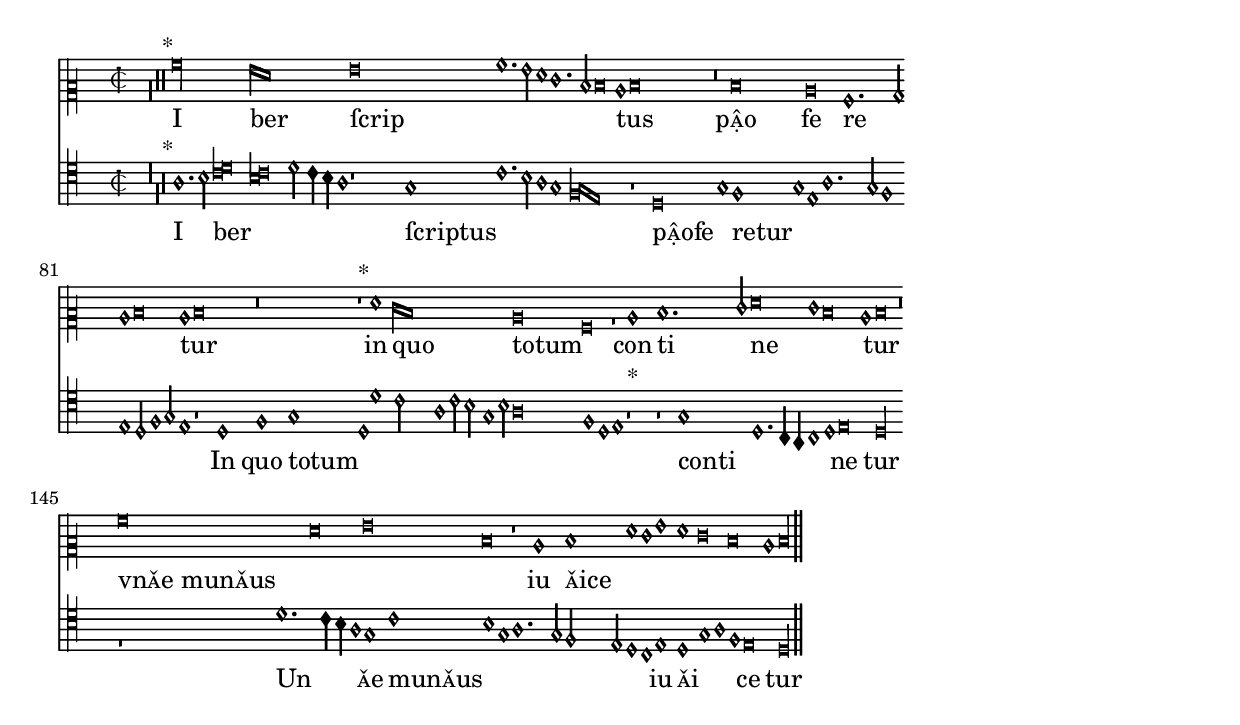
\version "2.24.3"

\version "2.24.3"

\version "2.24.3"

#(ly:add-interface
    'early-interface
    "Properties of the 'early' music grobs"
    '(prop1
      prop2
      prop3))

% start: declare early note-head properties here.

\version "2.24.3"

\include "../early-path-utilities.ly"
\include "../early-styles.ly"

% Function: ly:make-stencil expr xext yext
% expr: e.g. (list 'circle radius thickness fill)
% Stencils are device independent output expressions. They carry two pieces of information:
% A specification of how to print this object. This specification is processed by the output backends, for example ‘scm/output-ps.scm’.
% The vertical and horizontal extents of the object, given as pairs. If an extent is unspecified (or if you use empty-interval as its value), it is taken to be empty.

% ly:make-stencil
% * expr xext yext
% make-path-stencil
% * path thickness x-scale y-scale fill #:line-cap-style line-cap-style #:line-join-style line-join-style
% make-connected-path-stencil
% * pointlist thickness x-scale y-scale connect fill

#(define (early:path-notehead-square-side-simple width)
  (list (list 'l width 0)))

#(define (early:get-notehead-path style type notation properties)
  '())

#(define (early:path-notehead-square-side-complex width)
    (let ((side (list 'c   0 0   0.34 0   width 0))
        (corner (list 'c   0.5 0   0.1 -0.5  0 0)))
    (list side corner)))

#(define (early:path-notehead-square-side complex len corner-offset angle)
  (let ((side (if complex
               (early:path-notehead-square-side-complex len)
               (early:path-notehead-square-side-simple len))))
    (rotate-path side angle)))

#(define (early:notehead-quadrata x-len y-len)
  (let ((side (make-hash-table))
        (random-angle (lambda () (zero? (random 2)))))
   (hashq-set! side 'x-len x-len)
   (hashq-set! side 'y-len y-len)
   (hashq-set! side 'lengths (list x-len y-len x-len y-len))
   (hashq-set! side 'corners (list (random-angle) (random-angle) (random-angle) (random-angle)))
   (hashq-set! side 'corner-offsets (list 0.1 0.1 0.1 0.1))
   (hashq-set! side 'angles (list 0 90 180 270))
   side))

#(define (early:get-notehead-path)
   (let* ((notehead (early:notehead-quadrata 1.5 1))
          (path-notehead (append-map early:path-notehead-square-side ; len corner corner-offset
                          (hashq-ref notehead 'corners)
                          (hashq-ref notehead 'lengths)
                          (hashq-ref notehead 'corner-offsets)
                          (hashq-ref notehead 'angles))))
    path-notehead))

#(define (early:path-notehead-quadrata-random-side width)
  (early:path-notehead-square-side (zero? (random 2)) width) )

#(define (early:get-notehead-stencil grob) ; main function
  "Return early note head stencil."
  (let* ((duration-log (ly:grob-property grob 'duration-log))
          ;(stem (ly:grob-property grob 'stem))
          (style (ly:grob-property grob 'style))
          (staff-position (ly:grob-property grob 'staff-position)))
      (let* ((corner-offset 0.1)
          (side-length (- 1 (* corner-offset 2))) )
      (make-path-stencil
      (flatten-list (early:get-notehead-path))
      0.05 1 1 #f) )))

% #(define (early:get-notehead-quadrata-sides)
%   (let ((side-left (early:path-notehead-quadrata-random-side  1))
%         (side-up (early:path-notehead-quadrata-random-side  2))
%         (side-right (early:path-notehead-quadrata-random-side  1))
%         (side-down (early:path-notehead-quadrata-random-side  2)) )
%    (list '(m 0.1 0)
%          side-down
%          (rotate-path side-right 90)
%          (rotate-path side-up 180)
%          (rotate-path side-left 270))))

% #(define (early:get-notehead-stencil grob) ; main function
%   "Return early note head stencil."
%   (let* ((duration-log (ly:grob-property grob 'duration-log))
%          ;(stem (ly:grob-property grob 'stem))
%          (style (ly:grob-property grob 'style))
%          (staff-position (ly:grob-property grob 'staff-position)))
%    (let* ((corner-offset 0.1)
%           (side-length (- 1 (* corner-offset 2))) )
%     (make-path-stencil
%       (flatten-list (early:get-notehead-quadrata-sides))
%       0.05 1 1 #f) )))

#(define-public (early:note-head::print grob)
  "Create early stencil for a notehead."
  (let ((style (ly:grob-property grob 'style)))
   (if (early:has-style style)
    (early:get-notehead-stencil grob)
    (ly:note-head::print grob))))


% engravers
\version "2.24.3"

% Acknowledge music property of early:mensura-properties
% by the context

#(define (empty-completion)
  (let* ((min-log 7)  ;; neg dur-log
         (max-log -3) ;; neg dur-log
         (completions (let c ((i max-log)
                              (l '()))
                       (if (< i min-log)
                        (c (1+ i) (append l (list (cons i 0))))
                        l))))
   completions))



#(define-public (early:Mensura_engraver context)
  (let ((total-mom 0)) ;; reset each completion of maxima?
   (make-engraver
    (listeners
     ((rhythmic-event engraver event)
      (ly:context-set-property! context 'mensura
       (ly:event-property event 'early:mensura-properties))

      (let* ((dur (ly:event-property event 'duration))
             (dur-log (ly:duration-log dur))
             (mom (ly:moment-main (ly:event-property event 'length)))
             (mensural-properties (ly:event-property event 'early:mensura-properties))
             (proportion (assoc-ref mensural-properties 'proportio))
             (perfection (assoc-ref mensural-properties 'perfection))
             (completion (ly:context-property context 'mensuraCompletion))
            )

       (when (null? completion)
        (set! completion (empty-completion))
        (ly:context-set-property! context 'mensuraCompletion completion))

       (set! total-mom (+ total-mom mom))

       (newline)
       (display completion)
      )
      ;; now, check if the current level of mensura is completed.
     )
    )
)))

\version "2.24.3"

% early custom engraver
#(define-public (early:Tactus_engraver context)
  (let ((test-count 0))
   (make-engraver
    (listeners
     ((rhythmic-event engraver event)
      ;(newline)
      (set! test-count (1+ test-count))
      ;(display (ly:context-property context 'mensura))
      ;(display (ly:event-property event 'length))
      '()
      ;(newline)
      ;(display (ly:event-property event 'early:mensura-properties))
     )
     ;((time-signature-event engraver event)
     ; (display event))
    )
)))

\version "2.24.3"

#(define (pitched-rest? grob)
  (let* ((rest-event (ly:grob-property grob 'cause)))
   (not (null? (ly:event-property rest-event 'pitch)))))

#(define (bound staff-position)
  (if (even? staff-position)
   staff-position
   ((if (> 0 staff-position) 1+ 1-) staff-position)))

% early custom engraver
#(define-public (early:Rest_position_engraver context)
  (let ((last-note-position #f)
        (rests-to-be-decided '()))
   (make-engraver
    (listeners
     ((rhythmic-event engraver event)
      '()
     )
    )
    (acknowledgers
     ((rhythmic-grob-interface engraver grob source)
      (let ((cause (ly:grob-property grob 'cause)))
       ;(newline)
       ;(display (ly:context-property context 'tactusPosition))))
       '()))

     ((note-head-interface engraver grob source)
      (set! last-note-position (ly:grob-staff-position grob))
     )
     ((rest-interface engraver grob source)
      (if (pitched-rest? grob)

       '() ;; idk...think about it.

       (if last-note-position
        (ly:grob-set-property! grob 'staff-position (bound last-note-position))
        (set! rests-to-be-decided
              (append rests-to-be-decided (list grob)))
       )
      )
     )
    )
)))

% \displayMusic { c2\rest r2 }


% Context properties
#(set-object-property! 'mensura 'translation-type? alist?)
#(set-object-property! 'mensuraCompletion 'translation-type? alist?)

#(set-object-property! 'tactusLength 'translation-type? ly:moment?)
#(set-object-property! 'tactusPosition 'translation-type? ly:moment?)
#(set-object-property! 'tactusStartNow 'translation-type? boolean?)

% Check those again if they are still needed:
#(set-object-property! 'earlyBlackmensural 'translation-type? boolean?)
#(set-object-property! 'earlyColor 'translation-type? symbol?)
#(set-object-property! 'earlyHollow 'translation-type? boolean?)
#(set-object-property! 'earlyProportio 'translation-type? number-or-pair?)
#(set-object-property! 'earlyProlatio 'translation-type? symbol?)
#(set-object-property! 'earlyTempus 'translation-type? symbol?)
#(set-object-property! 'earlyModus 'translation-type? symbol?)
#(set-object-property! 'earlyMaximodus 'translation-type? symbol?)

#(set-object-property! 'earlyPerfection 'translation-type? alist?)
#(set-object-property! 'earlyPerfection 'translation-doc?
  "Alist of all possible durations and their default state if perfection is implied (perfect or imperfect)")

#(set-object-property! 'earlyPerfectAsTriplets 'translation-type? alist?)
#(set-object-property! 'earlyPerfectAsTriplets 'translation-doc?
"If notename is set to true, interpret the perfect division as triple. This is useful to reduce the effect of of duration accumulation from quicker notes (e.g. semifusae).")

#(set-object-property! 'earlyMensuraOff 'translation-type? boolean?)
#(set-object-property! 'earlyMensuraOff 'translation-doc?
"Turn off automatic duration mensural recalculation (make it default LilyPond WYSIWYG againg).")

#(define (string-or-numeric? arg)
  (or (number-or-string? arg)
      (pair? arg)))

#(set-object-property! 'earlyMensurationSign 'translation-type? string-or-numeric?)

% Grob properties
#(set-object-property! 'early:blackmensural 'backend-type? boolean?)
#(set-object-property! 'early:color 'backend-type? symbol?)
#(set-object-property! 'early:hollow 'backend-type? boolean?)
#(set-object-property! 'early:proportio 'backend-type? number-or-pair?)
#(set-object-property! 'early:prolatio 'backend-type? symbol?)
#(set-object-property! 'early:tempus 'backend-type? symbol?)

#(set-object-property! 'early:perfect-flag 'backend-type? boolean?)
#(set-object-property! 'early:altered-flag 'backend-type? boolean?)
#(set-object-property! 'early:punctum-divisionis 'backend-type? boolean?)


#(define (early:note-head::print grob)
  (ly:note-head::print grob))


\layout {

    ragged-right = ##t

    \context { \PetrucciVoice

       	\name EarlyVoice
       	\alias PetrucciVoice

        \consists #early:Mensura_engraver
        \consists #early:Tactus_engraver
        \consists #early:Rest_position_engraver
        % \remove Mensural_ligature_engraver
       	% \consists Ligature_bracket_engraver
        % \override NoteHead.style = #'tournai
        \override NoteHead.stencil = #early:note-head::print

        mensura = #'()
        mensuraCompletion = #'()
        % I need this to check if the note has completed current mensura or not.

        tactusLength = #(ly:make-moment 0 0)
        tactusPosition = #(ly:make-moment 0 0)
        tactusStartNow = ##t

        earlyBlackmensural = ##t
        earlyColor = #'white
        earlyHollow = ##f
        % earlyMaximodus = #'imperfectum
        % earlyModus = #'imperfectum
        % earlyTempus = #'imperfectum
        % earlyProlatio = #'maior
        % earlyProportio = ##f

        % earlyPerfection =
        % #'((maxima . #f)
        %    (longa . #f)
        %    (brevis . #f)
        %    (semibrevis . #f)
        %    (minima . #f)
        %    (semiminima . #f)
        %    (fusa . #f)
        %    (semifusa . #f))

        % earlyPerfectAsTriplets =
        % #'((maxima . #f)
        %     (longa . #f)
        %     (brevis . #f) ; tempus division
        %     (semibrevis . #f) ; prolatio division
        %     (minima . #f) ; below prolatio
        %     (semiminima . #f)
        %     (fusa . #t)
        %     (semifusa . #t))

        % \override NoteHead.stencil = #(lambda (grob) (display "DWA\n") ly:note-head::print)

       	\description "..." % TODO
    }

    \context { \PetrucciStaff

       	\name EarlyStaff
       	\alias PetrucciStaff
       	\denies Voice
       	\defaultchild EarlyVoice
       	\accepts EarlyVoice

        \remove Custos_engraver

        \override Stem.neutral-direction = #UP
        \override LedgerLineSpanner.stencil = ##f

        \override TimeSignature.style = #'mensural

        % early-color-black = color...

       	\description "..." % TODO
    }

    \inherit-acceptability EarlyStaff PetrucciStaff
    \inherit-acceptability EarlyVoice PetrucciVoice

}

\version "2.24.3"

\include "music-definitions.ily"
\version "2.24.3"

#(define-public all-mensurations '())

#(define-public (add-mensuration
  signum time-signature modus tempus prolatio proportio other proc)
  (let* ((args (list signum time-signature modus tempus prolatio proportio other proc))
         (tests (list number-or-string? pair? boolean? boolean? boolean? number? alist? procedure?))
         (defaults '("C" (4 . 4) () () () 1 () ()))
         (cars '(() time-signature-dummy -2 -1 0 proportio () ()) ) ; null is ignored in initial assignment.
         (alist (filter-map
                 (lambda (arg test default adress)
                  (if (or (null? arg) (null? adress))
                   #f
                   (cons adress (if (test arg) arg default))))
                 args
                 tests
                 defaults
                 cars))
         (mensura-properties (if (null? other)
                              alist
                              (append alist other))))
   ;; side-effect!
   (set! all-mensurations
    (assoc-set! all-mensurations signum alist))

  ;; NOTE: by now, I ignore time-signature and procedure.
  ;;       How to deal with it?

))

#(define-public (ly:time-signature::print-with-proportio grob)
  "Prints standart LilyPond's time signature but includes appends the proportio number stencil as well."
  ;; TO DO: finish.
  (ly:time-signature::print grob))

#(define-public (ly:time-signature::print-dummy grob)
  (ly:time-signature::print grob))

#(for-each
  (lambda (args) (apply add-mensuration args))
  '(;; https://wiki.ccarh.org/wiki/MuseData_Example:_mensural_signs
    ("O"  (3 . 2) () #t #f 1 () ly:time-signature::print)
    ("O:" (3 . 2) () #t #f 1 () ly:time-signature::print-dummy) ;; After humdrum *met (https://wiki.ccarh.org/images/9/9f/Stage2-specs.html)
    ("O." (9 . 4) () #t #t 1 () ly:time-signature::print) ;; After humdrum *met (https://wiki.ccarh.org/images/9/9f/Stage2-specs.html)
    ("O:." (9 . 4) () #t #t 1 () ly:time-signature::print-dummy)
    ("C" (4 . 4) () #f #f 1 () ly:time-signature::print)
    ("C." (6 . 4) () #f #t 1 () ly:time-signature::print)
    ("Cr" (4 . 8) () #f #f 1 () ly:time-signature::print) ;; After humdrum *met (https://wiki.ccarh.org/images/9/9f/Stage2-specs.html)
    ("C|" (2 . 2) () #f #f 1/2 () ly:time-signature::print)
    ("C2" (4 . 4) #f #f #f 1/2 () ly:time-signature::print-with-proportio)
    ("O2" (3 . 2) #t #f #f 1 () ly:time-signature::print-with-proportio)
    ("O|" (3 . 2) () #t #f 1/2 () ly:time-signature::print)
    ("C|3" (2 . 2) #t #f #f 1/2 () ly:time-signature::print-with-proportio) ;; ??? What about C3?
    (3 (3 . 1) () () () 3/2 () ly:time-signature::print)
    (3/2 (3 . 1) () () () 3/2 () ly:time-signature::print)
    ("C|2" (4 . 4) #f #f #f 1/2 () ly:time-signature::print-with-proportio) ;; ??? is it the same as C2 or prop should be 1/4?
    ("Oo" (3 . 2) #f #t #f 4/3 () ly:time-signature::print-dummy) ;; After humdrum *met (https://wiki.ccarh.org/images/9/9f/Stage2-specs.html)
    ;; Lilypond remaining (see: https://wiki.ccarh.org/wiki/MuseData_Example:_mensural_signs)
    ("C|." (6 . 8) () #f #t 1/2 () ly:time-signature::print-with-proportio)
    ("O|." (9 . 8) () #t #t 1/2 () ly:time-signature::print-with-proportio)
    ;; ignored by now: LilyPond's 2/4 (C|r)
    ;; No time signature
    ("X" (1 . 1) #f #f #f 1 () ly:time-signature::print-x))
)


#(define (early:get-default-mensura-properties)
    ;; default public properties
  '((blackmensural . #f)
    (color . white)
    (hollow . #f)
    (default-ternary . #f)
    (proportio . #f)
    (perfection . ()) ; e.g. (-3 . (#t . #t)) – maximodus perfectum (interpreted as triplet)
))


#(define (early:handle-color-minor music mensura-properties)
  (let* (;; note moment's main fractions
         (note '())
         (first-note '())
         (remaining (ly:moment-main (ly:music-length music)))
         (total remaining)
         ;; ratio of the first note and the remaining moment duration.
         (first-note-dur-correction '())
         (remaining-dur-correction '())
         (perfection-setting '())
        )
   (music-map
    (lambda (m)
     (cond
      ;; ignore nested color-minor expressions
      ((and (music-is-of-type? m 'sequenctial-event)
            (early:music-property m 'color-minor))
       (early:handle-color-minor music mensura-properties))
      ;; looping only through the notes etc
      ((music-is-of-type? m 'rhythmic-event)
       (set! note (ly:moment-main (ly:music-duration-length m)))
       ;; get first note moment and duration correction
       (if (null? first-note)
        (begin
         (set! remaining (- remaining note))
         (set! first-note note)
         (set! first-note-dur-correction
               (case (/ remaining first-note)
                ((1/2) 3/4) ; eg longa brevis
                ((1/4) 7/8) ; eg longa semibrevis
                (else (ly:error "Unsupported durations of notes"))))
         (set! remaining-dur-correction (- 1 first-note-dur-correction))
         ;; check if we can we do color minor anyway.
         (set! perfection-setting
               (assoc-ref (assoc-ref mensura-properties 'perfection)
                          (ly:duration-log (ly:music-property m 'duration))))
         (when (and perfection-setting (car perfection-setting))
          (ly:error "Cannot do color minor when division is perfect"))
         (early:music-set-property! m 'color-minor
          first-note-dur-correction)
        )
        (begin
         (early:music-set-property! m 'color-minor
          (* remaining-dur-correction
             (/ note remaining)
             (/ first-note note)))
        )
       )
       ;; for all the notes in color minor:
       (ly:music-set-property! m 'duration
        (ly:duration-compress (ly:music-property m 'duration)
                              (early:music-property m 'color-minor)))
     ))
     m)
    music)))


#(define (early:duration-mensurate dur mensura-properties)
  (let* ((props mensura-properties)
         (props:get (lambda (key) (assoc-ref props key)))
         (props:is  (lambda (k v) (eq? (props:get k) v)))

         (dur-log (ly:duration-log dur))
         (perfection (props:get 'perfection))
         (proportion (props:get 'proportio))
         (default-ternary (props:get 'default-ternary))

         (punctum-perfectionis (props:get 'punctum-perfectionis))

         (compress-factor (if (fraction? proportion)
                           proportion
                           (/ 1 proportion)))

         ;(color-allows-perfection ; for checking
         ; (props:is 'color
         ;           (if (props:get 'blackmensural) 'black 'white)))

        )

    ;; gather together all compress factors.
    (for-each
     (lambda (setting)
      (let* ((dlog (car setting))
             (ternary (and (cadr setting) default-ternary))
             (triplet (cddr setting))
             (mod (cond
                   ((< dlog dur-log) 1)
                   ((and ternary (not triplet)) 3/2)
                   ((and (not ternary) triplet) 2/3)
                   (else 1))))
       (set! compress-factor (* compress-factor mod))))
      perfection)

    (ly:duration-compress dur compress-factor)

  ))

% tactus =
% #(define-music-function (beat-structure fraction)
%                         ((number-list? '()) fraction?)
%   (make-music 'TimeSignatureMusic
%               'numerator (car fraction)
%               'denominator (cdr fraction)
%               'beat-structure beat-structure))

#(define (mensuration alist)
  (make-music
    'early:MensuraEvent
    'mensura-properties
    alist))

mensura =
#(define-music-function (signum) (number-or-string?)
  (let* ((mensuration-properties (assoc-ref all-mensurations signum))
         (time-signature-dummy (assoc-ref mensuration-properties 'time-signature-dummy)))
    (unless mensuration-properties
    (ly:error "Unrecognized signum of mensuration. You can define your own mensuration using add-mensuration procedure."))
    #{
        #(mensuration mensuration-properties)
        \time #time-signature-dummy
    #}))

tempus =
#(define-music-function (perfection) (boolean-or-symbol?)
(let* ((perf (cond
                ((eq? perfection 'perfectum) #t)
                ((eq? perfection 'perfect) #t)
                ((eq? perfection 'imperfectum) #f)
                ((eq? perfection 'imperfect) #f)
                ((boolean? perfection) perfection)
                (else
                 (ly:error "Incorrect perfection. Can be: perfect, perfectum, imperfect, imperfectum or boolean.")
                ))))
    #{
        #(mensuration (list (cons -1 perf)))
    #}))

prolatio =
#(define-music-function (prolation) (boolean-or-symbol?)
(let* ((symb (symbol? prolation))
        (prol (cond
                ((eq? prolation 'maior) #t)
                ((eq? prolation 'major) #t)
                ((eq? prolation 'minor) #f)
                ((boolean? prolation) prolation)
                (else
                 (ly:error "Incorrect prolation. Can be: maior, major, minor or boolean.")
                ))))
    #{
        #(mensuration (list (cons 0 prol)))
    #}))

proportio =
#(define-music-function (proportion) (number-or-pair?) #{
    % THIS IS NOW BROKEN
    % 'proportio' doesn't get registered in the mensura property of the context.
    #(mensuration (list (cons 'proportio proportion)))
    \once \override TimeSignature.style = #'single-digit
#})


% Main function
mensural =
#(define-music-function (music) (ly:music?)
    ;; BUG: Parsing...ice-9/eval.scm:159:9: In procedure /: Wrong type argument in position 2: #f
    ;;      This occurs when defining: voice = \relative \mensural { a } TWICE !!!
  (let* ((mensura-properties (early:get-default-mensura-properties))
         (props:get (lambda (key) (assoc-ref mensura-properties key)))
         (props:set! (lambda (k v)
                      (set! mensura-properties
                            (assoc-set! mensura-properties k v))))
         (debug #f))

   (music-map
    (lambda (m)
     (cond
      ;; handle all mensuration changes
      ((music-is-of-type? m 'early:mensura-event)
       (let* ((props-new (ly:music-property m 'mensura-properties)))
        (for-each (lambda (prop)
                   (let ((key (car prop))
                         (val (cdr prop)))
                    ;; TO DO: add
                    (if (number? key)
                     (let* ((perfection (props:get 'perfection))
                            (settings (assoc-ref perfection key))
                            (triplet (and (null? settings) (cdr settings))))
                      (props:set! 'perfection
                       (assoc-set! (props:get 'perfection) key
                        (cons val triplet))))
                     (props:set! key val))))
         props-new)
        m))
      ;; handle color minor apart
      ((and (music-is-of-type? m 'sequential-music)
            (early:music-property m 'color-minor))
       (early:handle-color-minor m mensura-properties))
      ;; adjust duration
      ((music-is-of-type? m 'rhythmic-event)
       (ly:music-set-property! m 'early:mensura-properties (alist-copy mensura-properties))
       (ly:music-set-property! m 'duration
       (early:duration-mensurate (ly:music-property m 'duration) mensura-properties))
       m)

     (else m)))
    music)))

% relative-mensural =
% #(define-music-function
% \relative \mensural

#(define (early:make-duration len dots den num)
  (ly:make-duration len dots num den))


flexa = \once \override NoteHead.ligature-flexa = ##t
% only in v. 2.25
virga = \once \override NoteHead.right-down-stem = ##t
virgaUp = \once \override NoteHead.right-up-stem = ##t


perfect =
#(define-music-function () ()
  (make-music
   'early:MensuraEvent
   'mensura-properties
   '((default-ternary . #t))))


imperfect =
#(define-music-function () ()
    (make-music
    'early:MensuraEvent
    'mensura-properties
    '((default-ternary . #f))))


#(define (pair->fraction pair)
  (/ (car pair) (cdr pair)))

#(define (add-punctum note)
  (let* ((dur (ly:music-property note 'duration))
         (dur-log (ly:duration-log dur))
         (dot-count (ly:duration-dot-count dur))
         (dur-factor (pair->fraction (ly:duration-factor dur))))
   (unless (= 0 dot-count)
    (ly:warning "Note with punctum should not have an explicit dot."))
   (ly:music-set-property! note 'duration
    (ly:duration-compress
     (ly:make-duration dur-log 1 dur-factor)
     2/3))
   note
))

pdiv =
#(define-music-function (note) (ly:music?)
  (early:music-set-property! note 'punctum-divisionis #t)
  (add-punctum note)
)


pperf =
#(define-music-function (note) (ly:music?)
  (early:music-set-property! note 'punctum-perfectionis #t)
  (add-punctum note)
)


colorMinor =
#(define-music-function (music-sequence) (ly:music?)
  ;; setting color-minor to true already on sequence level
  ;; because the 'mensural' function will take care of it separately.
  (early:music-set-property! music-sequence 'color-minor #t)
  #{
    \set EarlyVoice.earlyColor = #'black % TO DO: use the default color used for imperfectum.
    #music-sequence
  #})


planus = \mensura "X"

hollow = % better use context?
#(define-music-function (note) (ly:music?)
  (early:music-set-property! note 'hollow #t)
  note)

% maxima = #(ly:make-duration -3 0 1/1)

  % (ly:music-set-property! music 'elements
  %  (append
  %   (list (make-music 'early:ColorMinorStart))
  %   (ly:music-property music 'elements)
  %   (list (make-music 'early:ColorMinorEnd))))
  % music)


% "Liber Scriptus" from Brumel's Dies Irae

% note: longa/cup notehead is shorter

m = \melisma
mE = \melismaEnd

hollow =
#(define-music-function (music) (ly:music?)
  music)

cantus = \mensural \relative a {

    \clef "petrucci-c2"
    \mensura "C|"
    c\longa\rest
    e\longa\rest
    r\longa^"*"
    % liber
    a\longa \[ g\breve\m f\mE \]
    g\breve\m a1. g2 f1 e1. d2 d\breve c1\mE
    d\breve
    % proferetur
    r\breve d c
    a1.\m b2 c1 d\breve c1\mE
    d\breve
    % in quo
    r\breve r1^"*" f1 \[ e\breve\m d\mE \] c\m a\mE
    r1 c1 d1.\m e2\mE
    f\breve\m e1 d\breve c1\mE
    d\breve
    % unde
    r\breve a'\breve\m f g d\mE
    r1 c1 d\m f e g f e\breve d c1
    d\longa
    \bar "||"

}

altus = \relative \mensural {

    \clef "petrucci-c4"
    \mensura "C|"
    c'\longa\rest
    f,\longa\rest
    r\longa^"*"
    % liber
    a1.\m b2\mE
    \[ c1\m d \]
    \[ b c \]
    d2 c4 b a1\mE
    % scriptus
    r1 g1\m c1. b2 a1 g
    \[ f1 g e\breve\mE \]
    % proferetur
    r1 d\breve\m g1\mE
    f1\m g
    e1 a1. g2 f1 e d2 f1 g2 e1\mE
    % in
    r1 d1 f
    g1\m d d' c2 a1 c2 b g1 b2
    a\breve f1 d e1\mE r1^"*"
    % continetur
    r1 g1\m d1. c4 b c1 d\mE % NOTE: line!
    e\breve d\longa
    % unde
    r1 d'1.\m c4 b a1\mE
    g1
    % mundum
    c1\m b g
    a1. g2 f e d1 c\mE
    % iudicetur
    e1 d\m g a f\mE
    e\breve d\longa
    \bar "||"

}

cantus_text = \lyricmode {

    E quiem

    E ter nam
    do na e is
    domi ne
    et lux
    per pe tu a
    lu ce at
    e is

    Te de cet
    ymnus deus
    in ſyon

    Et ti bi
    reddetur votum
    in hieru ſa lem

    E xau di
    o ra ti onem
    meam
    Ad te omnis
    caro veni et

}

cantus_text = \lyricmode {
    I ber ſcrip tus po fe re tur
    in quo totum con ti ne tur
    "vne munus" iu ice tur
}

altus_text = \lyricmode {
    I ber ſcriptus pofe retur
    In quo totum conti ne tur
    Un e munus iu i ce tur
}

\layout {
    indent = 0
    ragged-right = ##t
    \context { \Score
        \override SpacingSpanner.packed-spacing = ##t
    }
    \context { \EarlyVoice
        % checking if order of engravers is not harming
        % the note-interface calls in acknowledgers.
        \remove Mensural_ligature_engraver
        \consists Mensural_ligature_engraver
    }
}

\score {<<
    \new EarlyStaff = "Cantus-Staff" {
        \new EarlyVoice = "Cantus-Voice" \cantus \addlyrics \cantus_text
    }
    \new EarlyStaff = "Altus-Staff" {
        \new EarlyVoice = "Altus-Voice" \altus \addlyrics \altus_text
    }
>>}
